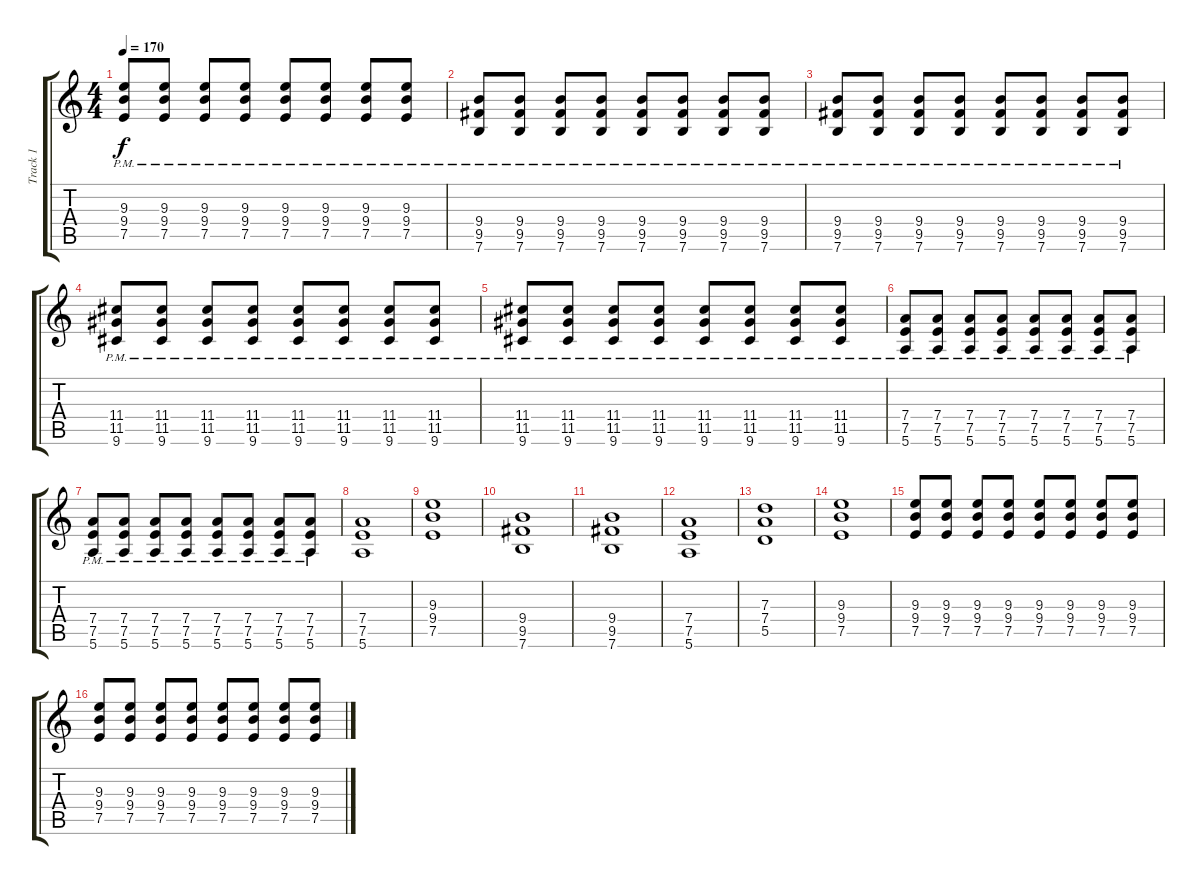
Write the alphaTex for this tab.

\track ("Track 1" "Track 1") {instrument overdrivenguitar}
\staff {score tabs}
\tuning (E4 B3 G3 D3 A2 E2) {hide}
\ts (4 4)
\tempo 170
\clef g2
\ks c
(9.3{pm} 9.4{pm} 7.5{pm}).8{dy f} (9.3{pm} 9.4{pm} 7.5{pm}).8 (9.3{pm} 9.4{pm} 7.5{pm}).8 (9.3{pm} 9.4{pm} 7.5{pm}).8 (9.3{pm} 9.4{pm} 7.5{pm}).8 (9.3{pm} 9.4{pm} 7.5{pm}).8 (9.3{pm} 9.4{pm} 7.5{pm}).8 (9.3{pm} 9.4{pm} 7.5{pm}).8 |
(9.4{pm} 9.5{pm} 7.6{pm}).8 (9.4{pm} 9.5{pm} 7.6{pm}).8 (9.4{pm} 9.5{pm} 7.6{pm}).8 (9.4{pm} 9.5{pm} 7.6{pm}).8 (9.4{pm} 9.5{pm} 7.6{pm}).8 (9.4{pm} 9.5{pm} 7.6{pm}).8 (9.4{pm} 9.5{pm} 7.6{pm}).8 (9.4{pm} 9.5{pm} 7.6{pm}).8 |
(9.4{pm} 9.5{pm} 7.6{pm}).8 (9.4{pm} 9.5{pm} 7.6{pm}).8 (9.4{pm} 9.5{pm} 7.6{pm}).8 (9.4{pm} 9.5{pm} 7.6{pm}).8 (9.4{pm} 9.5{pm} 7.6{pm}).8 (9.4{pm} 9.5{pm} 7.6{pm}).8 (9.4{pm} 9.5{pm} 7.6{pm}).8 (9.4{pm} 9.5{pm} 7.6{pm}).8 |
(11.4{pm} 11.5{pm} 9.6{pm}).8 (11.4{pm} 11.5{pm} 9.6{pm}).8 (11.4{pm} 11.5{pm} 9.6{pm}).8 (11.4{pm} 11.5{pm} 9.6{pm}).8 (11.4{pm} 11.5{pm} 9.6{pm}).8 (11.4{pm} 11.5{pm} 9.6{pm}).8 (11.4{pm} 11.5{pm} 9.6{pm}).8 (11.4{pm} 11.5{pm} 9.6{pm}).8 |
(11.4{pm} 11.5{pm} 9.6{pm}).8 (11.4{pm} 11.5{pm} 9.6{pm}).8 (11.4{pm} 11.5{pm} 9.6{pm}).8 (11.4{pm} 11.5{pm} 9.6{pm}).8 (11.4{pm} 11.5{pm} 9.6{pm}).8 (11.4{pm} 11.5{pm} 9.6{pm}).8 (11.4{pm} 11.5{pm} 9.6{pm}).8 (11.4{pm} 11.5{pm} 9.6{pm}).8 |
(7.4{pm} 7.5{pm} 5.6{pm}).8 (7.4{pm} 7.5{pm} 5.6{pm}).8 (7.4{pm} 7.5{pm} 5.6{pm}).8 (7.4{pm} 7.5{pm} 5.6{pm}).8 (7.4{pm} 7.5{pm} 5.6{pm}).8 (7.4{pm} 7.5{pm} 5.6{pm}).8 (7.4{pm} 7.5{pm} 5.6{pm}).8 (7.4{pm} 7.5{pm} 5.6{pm}).8 |
(7.4{pm} 7.5{pm} 5.6{pm}).8 (7.4{pm} 7.5{pm} 5.6{pm}).8 (7.4{pm} 7.5{pm} 5.6{pm}).8 (7.4{pm} 7.5{pm} 5.6{pm}).8 (7.4{pm} 7.5{pm} 5.6{pm}).8 (7.4{pm} 7.5{pm} 5.6{pm}).8 (7.4{pm} 7.5{pm} 5.6{pm}).8 (7.4{pm} 7.5{pm} 5.6{pm}).8 |
(7.4 7.5 5.6).1 |
(9.3 9.4 7.5).1 |
(9.4 9.5 7.6).1 |
(9.4 9.5 7.6).1 |
(7.4 7.5 5.6).1 |
(7.3 7.4 5.5).1 |
(9.3 9.4 7.5).1 |
(9.3 9.4 7.5).8 (9.3 9.4 7.5).8 (9.3 9.4 7.5).8 (9.3 9.4 7.5).8 (9.3 9.4 7.5).8 (9.3 9.4 7.5).8 (9.3 9.4 7.5).8 (9.3 9.4 7.5).8 |
(9.3 9.4 7.5).8 (9.3 9.4 7.5).8 (9.3 9.4 7.5).8 (9.3 9.4 7.5).8 (9.3 9.4 7.5).8 (9.3 9.4 7.5).8 (9.3 9.4 7.5).8 (9.3 9.4 7.5).8
